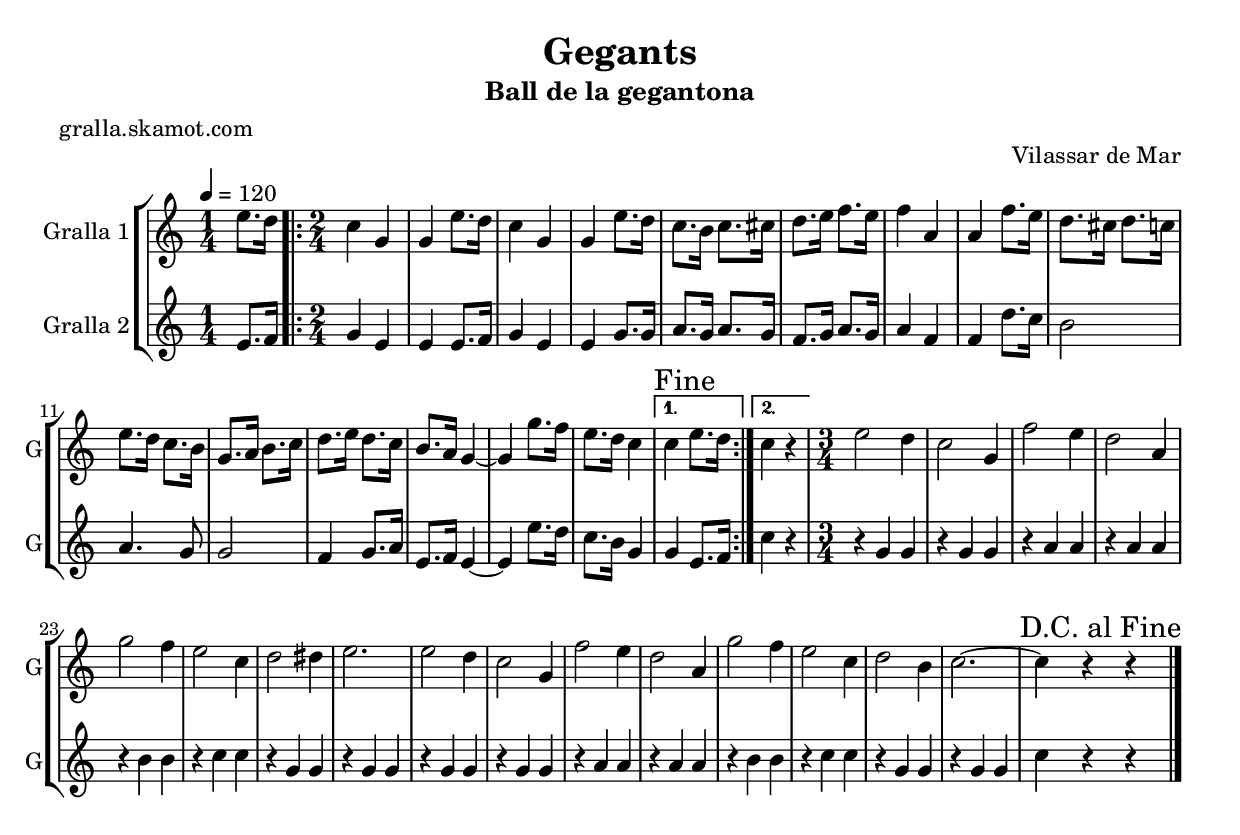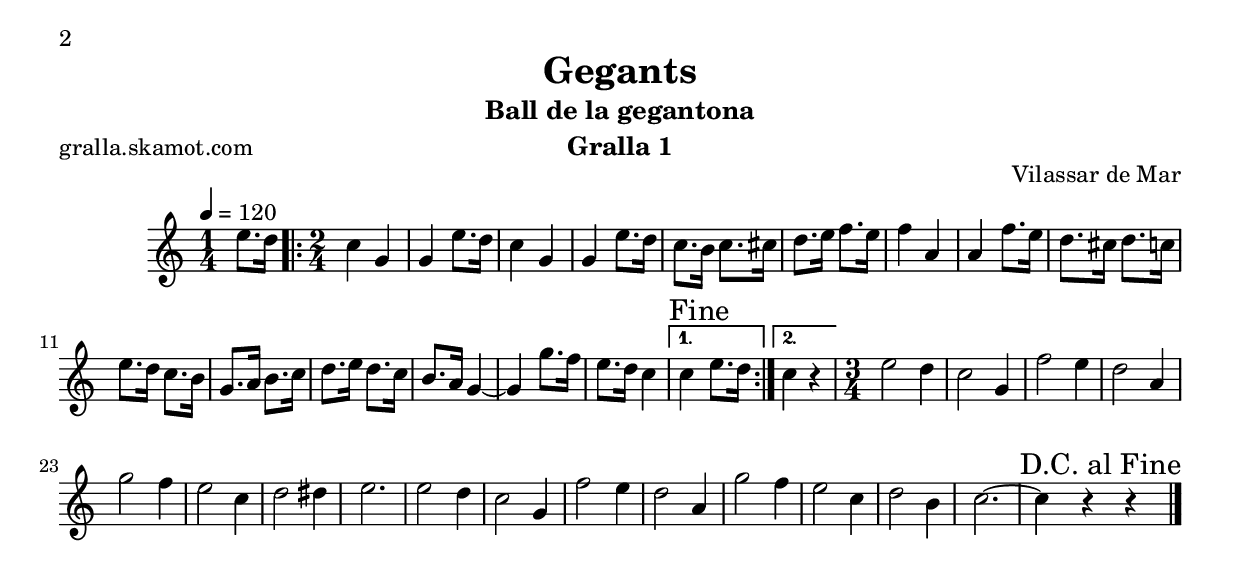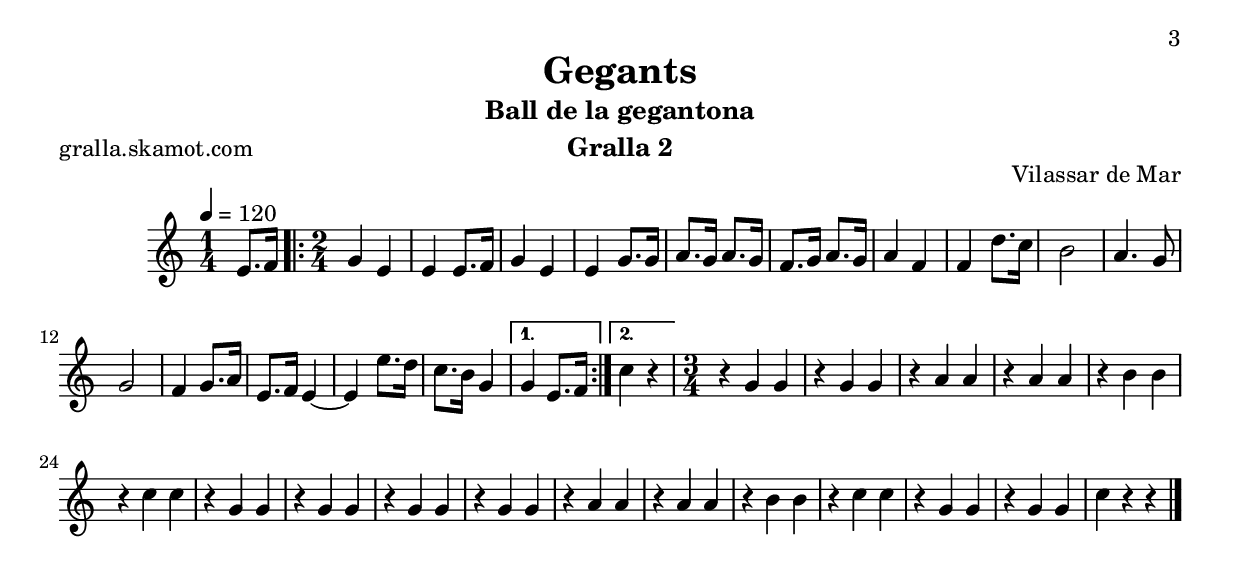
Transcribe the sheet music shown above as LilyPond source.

\version "2.16.2"

\header {
  dedication=""
  title="Gegants"
  subtitle="Ball de la gegantona"
  subsubtitle=""
  poet="gralla.skamot.com"
  meter=""
  piece=""
  composer=""
  arranger=""
  opus="Vilassar de Mar"
  instrument=""
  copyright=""
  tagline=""
}

liniaroAa =
\relative e''
{
  \tempo 4=120
  \clef treble
  \key c \major
  \time 1/4
  e8. d16  |
  \time 2/4   \repeat volta 2 { c4 g  |
  g4 e'8. d16  |
  c4 g  |
  %05
  g4 e'8. d16  |
  c8. b16 c8. cis16  |
  d8. e16 f8. e16  |
  f4 a,  |
  a4 f'8. e16  |
  %10
  d8. cis16 d8. c16  |
  e8. d16 c8. b16  |
  g8. a16 b8. c16  |
  d8. e16 d8. c16  |
  b8. a16 g4 ~  |
  %15
  g4 g'8. f16  |
  e8. d16 c4 }
  \alternative { { \mark "Fine" c4 e8. d16 }
  { c4 r } }
  \time 3/4   e2 d4  |
  %20
  c2 g4  |
  f'2 e4  |
  d2 a4  |
  g'2 f4  |
  e2 c4  |
  %25
  d2 dis4  |
  e2.  |
  e2 d4  |
  c2 g4  |
  f'2 e4  |
  %30
  d2 a4  |
  g'2 f4  |
  e2 c4  |
  d2 b4  |
  c2. ~  |
  %35
  \mark "D.C. al Fine" c4 r r  \bar "|."
}

liniaroAb =
\relative e'
{
  \tempo 4=120
  \clef treble
  \key c \major
  \time 1/4
  e8. f16  |
  \time 2/4   \repeat volta 2 { g4 e  |
  e4 e8. f16  |
  g4 e  |
  %05
  e4 g8. g16  |
  a8. g16 a8. g16  |
  f8. g16 a8. g16  |
  a4 f  |
  f4 d'8. c16  |
  %10
  b2  |
  a4. g8  |
  g2  |
  f4 g8. a16  |
  e8. f16 e4 ~  |
  %15
  e4 e'8. d16  |
  c8. b16 g4 }
  \alternative { { g4 e8. f16 }
  { c'4 r } }
  \time 3/4   r4 g g  |
  %20
  r4 g g  |
  r4 a a  |
  r4 a a  |
  r4 b b  |
  r4 c c  |
  %25
  r4 g g  |
  r4 g g  |
  r4 g g  |
  r4 g g  |
  r4 a a  |
  %30
  r4 a a  |
  r4 b b  |
  r4 c c  |
  r4 g g  |
  r4 g g  |
  %35
  c4 r r  \bar "|."
}

\bookpart {
  \score {
    \new StaffGroup {
      \override Score.RehearsalMark.self-alignment-X = #LEFT
      <<
        \new Staff \with {instrumentName = #"Gralla 1" shortInstrumentName = #"G"} \liniaroAa
        \new Staff \with {instrumentName = #"Gralla 2" shortInstrumentName = #"G"} \liniaroAb
      >>
    }
    \layout {}
  }
  \score { \unfoldRepeats
    \new StaffGroup {
      \override Score.RehearsalMark.self-alignment-X = #LEFT
      <<
        \new Staff \with {instrumentName = #"Gralla 1" shortInstrumentName = #"G"} \liniaroAa
        \new Staff \with {instrumentName = #"Gralla 2" shortInstrumentName = #"G"} \liniaroAb
      >>
    }
    \midi {
      \set Staff.midiInstrument = "oboe"
      \set DrumStaff.midiInstrument = "drums"
    }
  }
}

\bookpart {
  \header {instrument="Gralla 1"}
  \score {
    \new StaffGroup {
      \override Score.RehearsalMark.self-alignment-X = #LEFT
      <<
        \new Staff \liniaroAa
      >>
    }
    \layout {}
  }
  \score { \unfoldRepeats
    \new StaffGroup {
      \override Score.RehearsalMark.self-alignment-X = #LEFT
      <<
        \new Staff \liniaroAa
      >>
    }
    \midi {
      \set Staff.midiInstrument = "oboe"
      \set DrumStaff.midiInstrument = "drums"
    }
  }
}

\bookpart {
  \header {instrument="Gralla 2"}
  \score {
    \new StaffGroup {
      \override Score.RehearsalMark.self-alignment-X = #LEFT
      <<
        \new Staff \liniaroAb
      >>
    }
    \layout {}
  }
  \score { \unfoldRepeats
    \new StaffGroup {
      \override Score.RehearsalMark.self-alignment-X = #LEFT
      <<
        \new Staff \liniaroAb
      >>
    }
    \midi {
      \set Staff.midiInstrument = "oboe"
      \set DrumStaff.midiInstrument = "drums"
    }
  }
}

